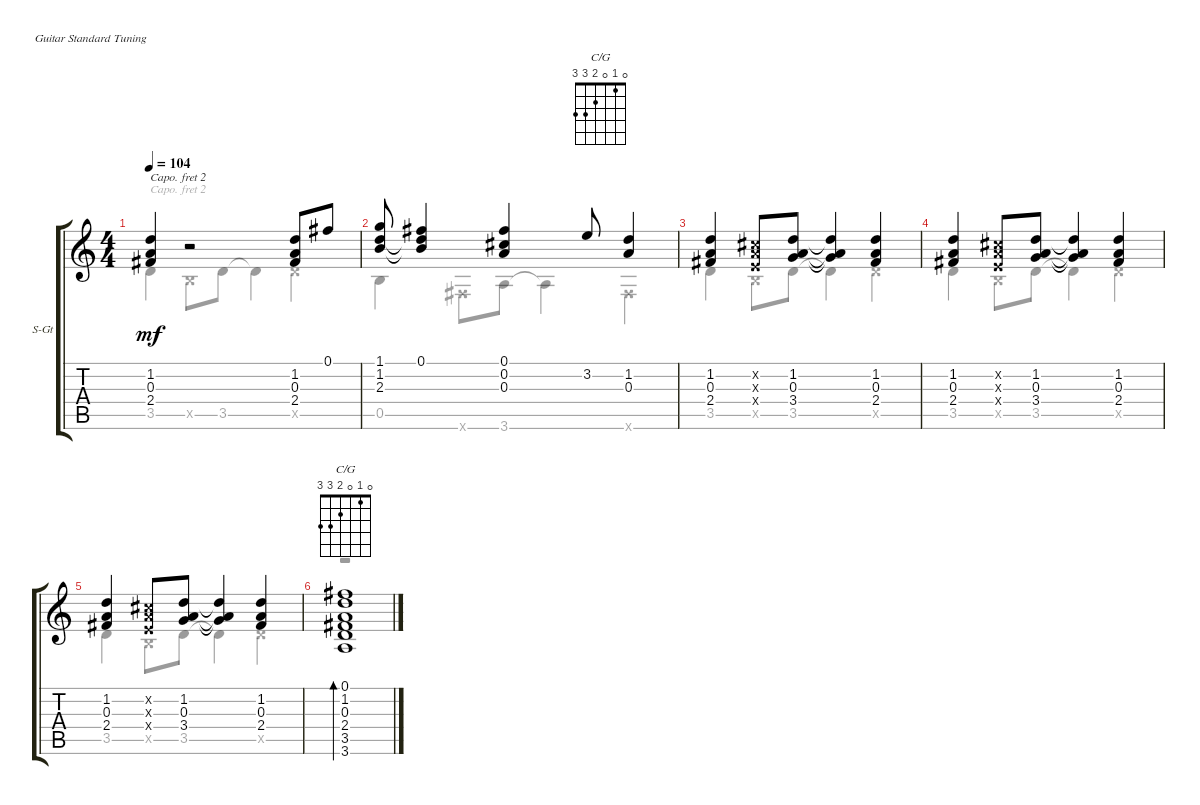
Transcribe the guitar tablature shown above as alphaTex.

\defaultSystemsLayout 4
\bracketExtendMode groupsimilarinstruments
\firstSystemTrackNameOrientation horizontal
\otherSystemsTrackNameOrientation horizontal
\chordDiagramsInScore
\track ("Steel Guitar" "S-Gt") {instrument acousticguitarsteel}
\staff {score tabs}
\capo 2
\tuning (E4 B3 G3 D3 A2 E2)
\chord ("C/G" 0 1 0 2 3 3)
\voice
\ts (4 4)
\tempo 104
\clef g2
\ks c
(1.2{t} 2.4 0.3).4{dy mf} r.2 (1.2 0.3 2.4).8 0.1.8 |
(1.1 1.2 2.3).8 (0.1 1.2{t} 2.3{t}).4 (0.1 0.2 0.3).4 3.2.8 (1.2 0.3).4 |
(1.2 0.3 2.4).4 (0.4{x} 0.3{x} 0.2{x}).8 (3.4 0.3 1.2).8 (1.2{t} 0.3{t} 3.4{t}).4 (1.2 0.3 2.4).4 |
(1.2 0.3 2.4).4 (0.4{x} 0.3{x} 0.2{x}).8 (3.4 0.3 1.2).8 (1.2{t} 0.3{t} 3.4{t}).4 (1.2 0.3 2.4).4 |
(1.2 0.3 2.4).4 (0.4{x} 0.3{x} 0.2{x}).8 (3.4 0.3 1.2).8 (1.2{t} 0.3{t} 3.4{t}).4 (1.2 0.3 2.4).4 |
(3.6 3.5 2.4 0.3 1.2 0.1).1{bd 107 ch "C/G"}
\voice
\clef g2
\ottava regular
\simile none
\ks c
3.5.4{dy mf} 0.5{x}.8 3.5.8 3.5{t}.4 3.5{x}.4 |
0.5.4 0.6{x}.8 3.6.8 3.6{t}.4 0.6{x}.4 |
3.5.4 0.5{x}.8 3.5.8 3.5{t}.4 3.5{x}.4 |
3.5.4 0.5{x}.8 3.5.8 3.5{t}.4 3.5{x}.4 |
3.5.4 0.5{x}.8 3.5.8 3.5{t}.4 3.5{x}.4 |
r.1{bd 0}
